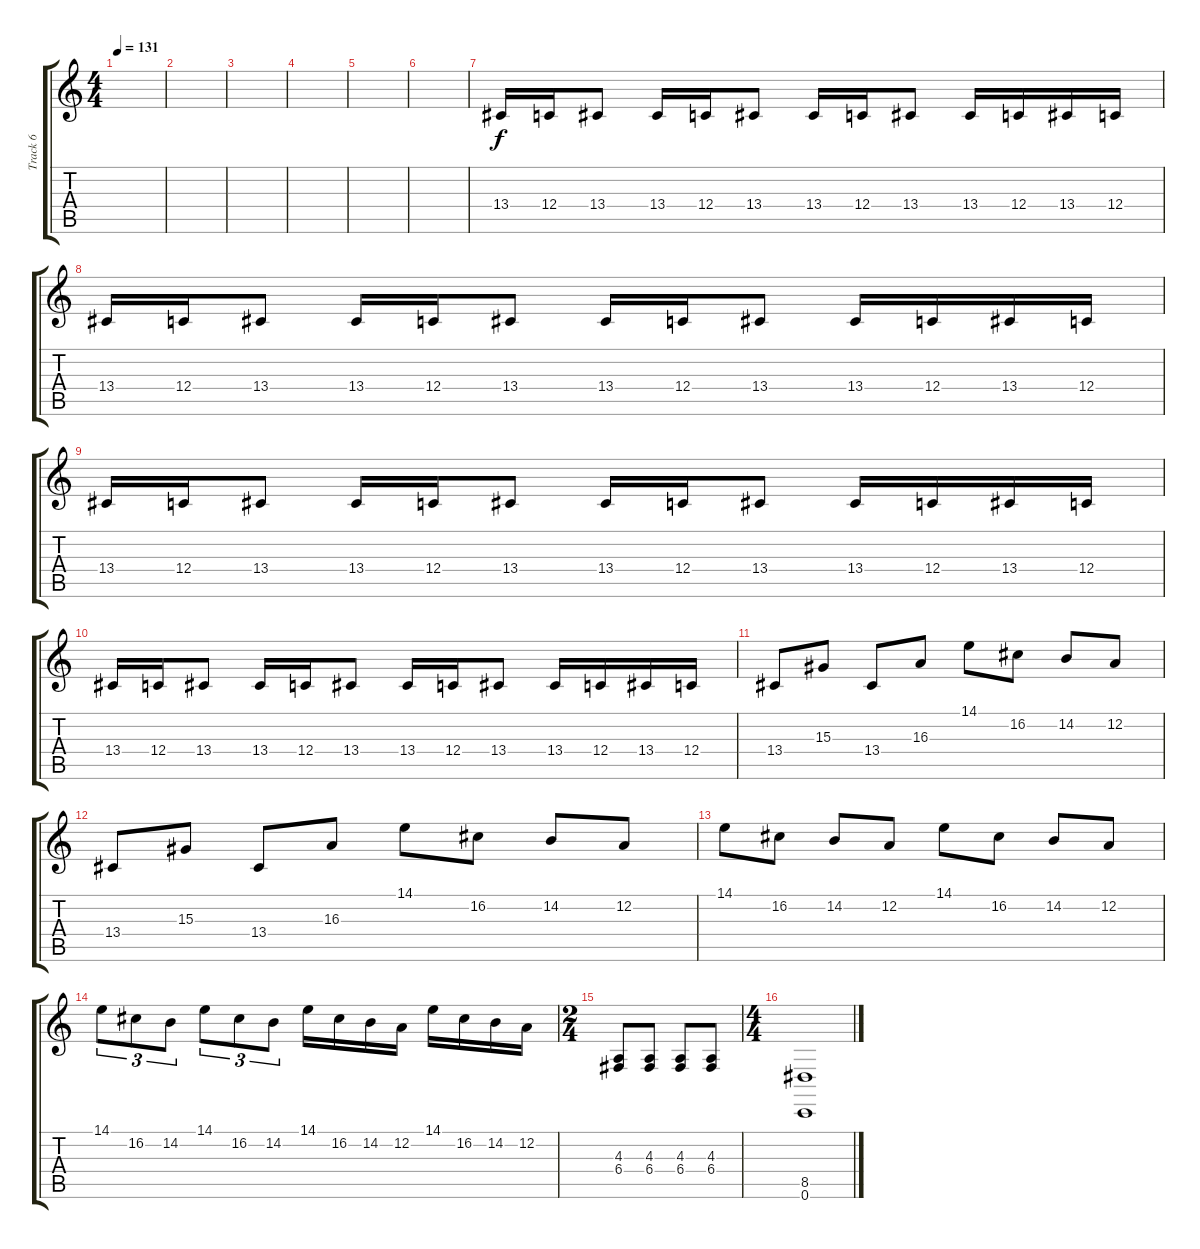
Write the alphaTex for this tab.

\track ("Track 6" "Track 6") {instrument pad3polysynth}
\staff {score tabs}
\tuning (D4 A3 F3 C3 G2 C2) {hide}
\ts (4 4)
\tempo 131
\clef g2
\ks c
|
|
|
|
|
|
13.4.16{volume 16 balance 16} 12.4.16 13.4.8 13.4.16 12.4.16 13.4.8 13.4.16 12.4.16 13.4.8 13.4.16 12.4.16 13.4.16 12.4.16 |
13.4.16 12.4.16 13.4.8 13.4.16 12.4.16 13.4.8 13.4.16 12.4.16 13.4.8 13.4.16 12.4.16 13.4.16 12.4.16 |
13.4.16 12.4.16 13.4.8 13.4.16 12.4.16 13.4.8 13.4.16 12.4.16 13.4.8 13.4.16 12.4.16 13.4.16 12.4.16 |
13.4.16 12.4.16 13.4.8 13.4.16 12.4.16 13.4.8 13.4.16 12.4.16 13.4.8 13.4.16 12.4.16 13.4.16 12.4.16 |
13.4.8 15.3.8 13.4.8 16.3.8 14.1.8 16.2.8 14.2.8 12.2.8 |
13.4.8 15.3.8 13.4.8 16.3.8 14.1.8 16.2.8 14.2.8 12.2.8 |
14.1.8 16.2.8 14.2.8 12.2.8 14.1.8 16.2.8 14.2.8 12.2.8 |
14.1.8{tu (3 2)} 16.2.8{tu (3 2)} 14.2.8{tu (3 2)} 14.1.8{tu (3 2)} 16.2.8{tu (3 2)} 14.2.8{tu (3 2)} 14.1.16 16.2.16 14.2.16 12.2.16 14.1.16 16.2.16 14.2.16 12.2.16 |
\ts (2 4)
(4.3 6.4).8 (4.3 6.4).8 (4.3 6.4).8 (4.3 6.4).8{balance 8} |
\ts (4 4)
(8.5 0.6).1{volume 12 balance 10}
